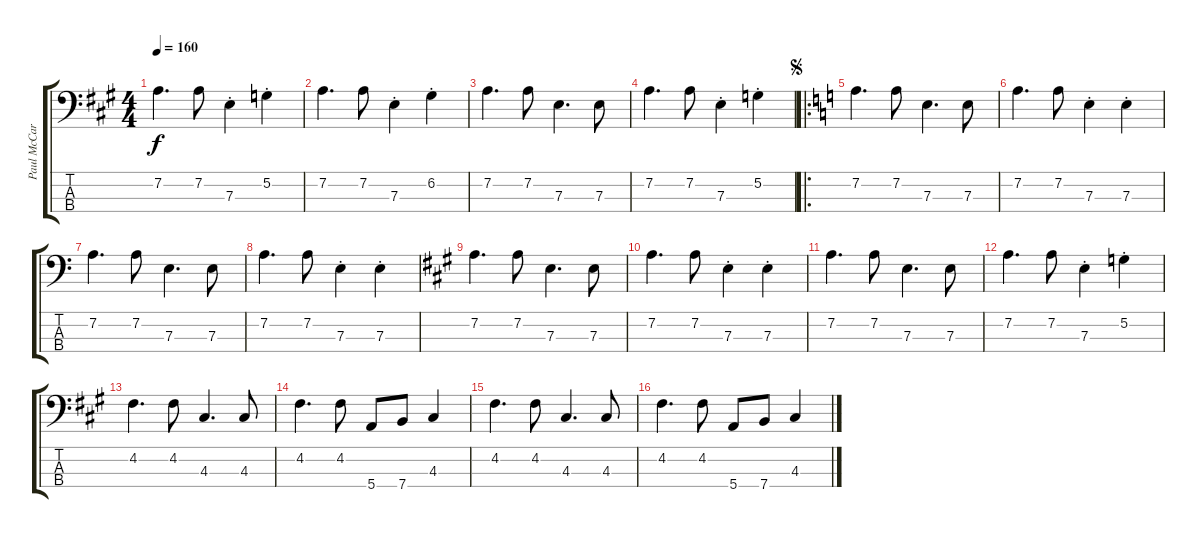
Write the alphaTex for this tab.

\track ("Paul McCartney (Bass)" "Paul McCar") {instrument electricbassfinger}
\staff {score tabs}
\tuning (G2 D2 A1 E1) {hide}
\ts (4 4)
\tempo 160
\clef f4
\ks a
7.2.4{d dy f instrument electricbassfinger} 7.2.8 7.3{st}.4 5.2{st}.4 |
7.2.4{d} 7.2.8 7.3{st}.4 6.2{st}.4 |
7.2.4{d} 7.2.8 7.3.4{d} 7.3.8 |
7.2.4{d} 7.2.8 7.3{st}.4 5.2{st}.4 |
\ro
\jump segno
\ks c
7.2.4{d} 7.2.8 7.3.4{d} 7.3.8 |
7.2.4{d} 7.2.8 7.3{st}.4 7.3{st}.4 |
7.2.4{d} 7.2.8 7.3.4{d} 7.3.8 |
7.2.4{d} 7.2.8 7.3{st}.4 7.3{st}.4 |
\ks a
7.2.4{d} 7.2.8 7.3.4{d} 7.3.8 |
7.2.4{d} 7.2.8 7.3{st}.4 7.3{st}.4 |
7.2.4{d} 7.2.8 7.3.4{d} 7.3.8 |
7.2.4{d} 7.2.8 7.3{st}.4 5.2{st}.4 |
4.2.4{d} 4.2.8 4.3.4{d} 4.3.8 |
4.2.4{d} 4.2.8 5.4.8 7.4.8 4.3.4 |
4.2.4{d} 4.2.8 4.3.4{d} 4.3.8 |
4.2.4{d} 4.2.8 5.4.8 7.4.8 4.3.4
